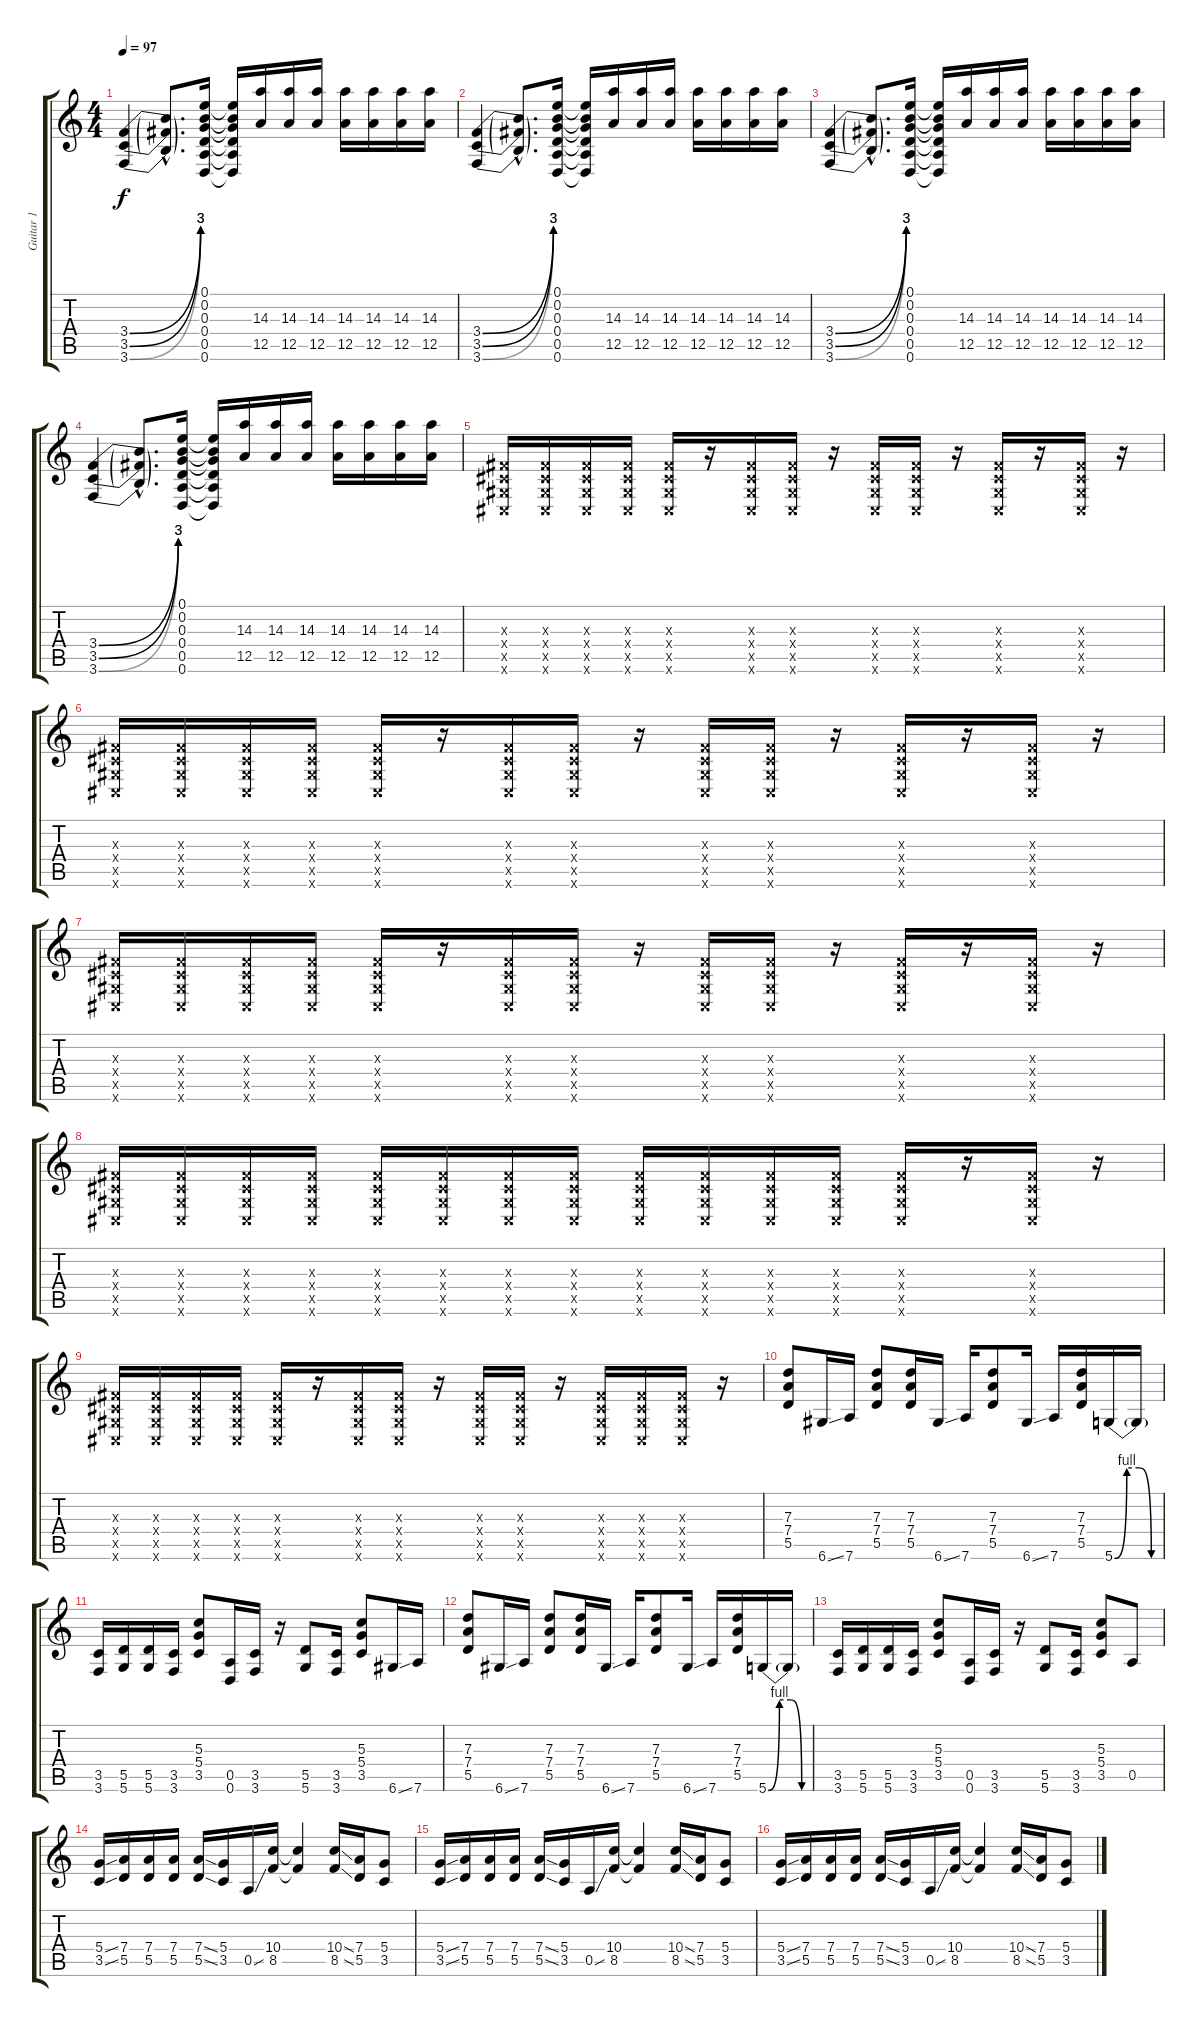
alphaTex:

\track ("Guitar 1" "Guitar 1") {instrument overdrivenguitar}
\staff {score tabs}
\tuning (E4 B3 G3 D3 A2 D2) {hide}
\ts (4 4)
\tempo 97
\clef g2
\ks c
(3.4{be (bend 0 0 60 12)} 3.5{be (bend 0 0 60 12)} 3.6{be (bend 0 0 60 12)}).4{dy f} (3.4{hac t} 3.5{hac t} 3.6{hac t}).8{d} (0.1 0.2 0.3 0.4 0.5 0.6).16 (0.1{t} 0.2{t} 0.3{t} 0.4{t} 0.5{t} 0.6{t}).16 (14.3 12.5).16 (14.3 12.5).16 (14.3 12.5).16 (14.3 12.5).16 (14.3 12.5).16 (14.3 12.5).16 (14.3 12.5).16 |
(3.4{be (bend 0 0 60 12)} 3.5{be (bend 0 0 60 12)} 3.6{be (bend 0 0 60 12)}).4 (3.4{hac t} 3.5{hac t} 3.6{hac t}).8{d} (0.1 0.2 0.3 0.4 0.5 0.6).16 (0.1{t} 0.2{t} 0.3{t} 0.4{t} 0.5{t} 0.6{t}).16 (14.3 12.5).16 (14.3 12.5).16 (14.3 12.5).16 (14.3 12.5).16 (14.3 12.5).16 (14.3 12.5).16 (14.3 12.5).16 |
(3.4{be (bend 0 0 60 12)} 3.5{be (bend 0 0 60 12)} 3.6{be (bend 0 0 60 12)}).4 (3.4{hac t} 3.5{hac t} 3.6{hac t}).8{d} (0.1 0.2 0.3 0.4 0.5 0.6).16 (0.1{t} 0.2{t} 0.3{t} 0.4{t} 0.5{t} 0.6{t}).16 (14.3 12.5).16 (14.3 12.5).16 (14.3 12.5).16 (14.3 12.5).16 (14.3 12.5).16 (14.3 12.5).16 (14.3 12.5).16 |
(3.4{be (bend 0 0 60 12)} 3.5{be (bend 0 0 60 12)} 3.6{be (bend 0 0 60 12)}).4 (3.4{hac t} 3.5{hac t} 3.6{hac t}).8{d} (0.1 0.2 0.3 0.4 0.5 0.6).16 (0.1{t} 0.2{t} 0.3{t} 0.4{t} 0.5{t} 0.6{t}).16 (14.3 12.5).16 (14.3 12.5).16 (14.3 12.5).16 (14.3 12.5).16 (14.3 12.5).16 (14.3 12.5).16 (14.3 12.5).16 |
(-1.3{x} -1.4{x} -1.5{x} -1.6{x}).16 (-1.3{x} -1.4{x} -1.5{x} -1.6{x}).16 (-1.3{x} -1.4{x} -1.5{x} -1.6{x}).16 (-1.3{x} -1.4{x} -1.5{x} -1.6{x}).16 (-1.3{x} -1.4{x} -1.5{x} -1.6{x}).16 r.16 (-1.3{x} -1.4{x} -1.5{x} -1.6{x}).16 (-1.3{x} -1.4{x} -1.5{x} -1.6{x}).16 r.16 (-1.3{x} -1.4{x} -1.5{x} -1.6{x}).16 (-1.3{x} -1.4{x} -1.5{x} -1.6{x}).16 r.16 (-1.3{x} -1.4{x} -1.5{x} -1.6{x}).16 r.16 (-1.3{x} -1.4{x} -1.5{x} -1.6{x}).16 r.16 |
(-1.3{x} -1.4{x} -1.5{x} -1.6{x}).16 (-1.3{x} -1.4{x} -1.5{x} -1.6{x}).16 (-1.3{x} -1.4{x} -1.5{x} -1.6{x}).16 (-1.3{x} -1.4{x} -1.5{x} -1.6{x}).16 (-1.3{x} -1.4{x} -1.5{x} -1.6{x}).16 r.16 (-1.3{x} -1.4{x} -1.5{x} -1.6{x}).16 (-1.3{x} -1.4{x} -1.5{x} -1.6{x}).16 r.16 (-1.3{x} -1.4{x} -1.5{x} -1.6{x}).16 (-1.3{x} -1.4{x} -1.5{x} -1.6{x}).16 r.16 (-1.3{x} -1.4{x} -1.5{x} -1.6{x}).16 r.16 (-1.3{x} -1.4{x} -1.5{x} -1.6{x}).16 r.16 |
(-1.3{x} -1.4{x} -1.5{x} -1.6{x}).16 (-1.3{x} -1.4{x} -1.5{x} -1.6{x}).16 (-1.3{x} -1.4{x} -1.5{x} -1.6{x}).16 (-1.3{x} -1.4{x} -1.5{x} -1.6{x}).16 (-1.3{x} -1.4{x} -1.5{x} -1.6{x}).16 r.16 (-1.3{x} -1.4{x} -1.5{x} -1.6{x}).16 (-1.3{x} -1.4{x} -1.5{x} -1.6{x}).16 r.16 (-1.3{x} -1.4{x} -1.5{x} -1.6{x}).16 (-1.3{x} -1.4{x} -1.5{x} -1.6{x}).16 r.16 (-1.3{x} -1.4{x} -1.5{x} -1.6{x}).16 r.16 (-1.3{x} -1.4{x} -1.5{x} -1.6{x}).16 r.16 |
(-1.3{x} -1.4{x} -1.5{x} -1.6{x}).16 (-1.3{x} -1.4{x} -1.5{x} -1.6{x}).16 (-1.3{x} -1.4{x} -1.5{x} -1.6{x}).16 (-1.3{x} -1.4{x} -1.5{x} -1.6{x}).16 (-1.3{x} -1.4{x} -1.5{x} -1.6{x}).16 (-1.3{x} -1.4{x} -1.5{x} -1.6{x}).16 (-1.3{x} -1.4{x} -1.5{x} -1.6{x}).16 (-1.3{x} -1.4{x} -1.5{x} -1.6{x}).16 (-1.3{x} -1.4{x} -1.5{x} -1.6{x}).16 (-1.3{x} -1.4{x} -1.5{x} -1.6{x}).16 (-1.3{x} -1.4{x} -1.5{x} -1.6{x}).16 (-1.3{x} -1.4{x} -1.5{x} -1.6{x}).16 (-1.3{x} -1.4{x} -1.5{x} -1.6{x}).16 r.16 (-1.3{x} -1.4{x} -1.5{x} -1.6{x}).16 r.16 |
(-1.3{x} -1.4{x} -1.5{x} -1.6{x}).16 (-1.3{x} -1.4{x} -1.5{x} -1.6{x}).16 (-1.3{x} -1.4{x} -1.5{x} -1.6{x}).16 (-1.3{x} -1.4{x} -1.5{x} -1.6{x}).16 (-1.3{x} -1.4{x} -1.5{x} -1.6{x}).16 r.16 (-1.3{x} -1.4{x} -1.5{x} -1.6{x}).16 (-1.3{x} -1.4{x} -1.5{x} -1.6{x}).16 r.16 (-1.3{x} -1.4{x} -1.5{x} -1.6{x}).16 (-1.3{x} -1.4{x} -1.5{x} -1.6{x}).16 r.16 (-1.3{x} -1.4{x} -1.5{x} -1.6{x}).16 (-1.3{x} -1.4{x} -1.5{x} -1.6{x}).16 (-1.3{x} -1.4{x} -1.5{x} -1.6{x}).16 r.16 |
(7.3 7.4 5.5).8 6.6{ss}.16 7.6.16 (7.3 7.4 5.5).8 (7.3 7.4 5.5).16 6.6{ss}.16 7.6.16 (7.3 7.4 5.5).8 6.6{ss}.16 7.6.16 (7.3 7.4 5.5).16 5.6{be (custom 0 0 15 4 30 4 45 0 60 0)}.16 5.6{t}.16 |
(3.5 3.6).16 (5.5 5.6).16 (5.5 5.6).16 (3.5 3.6).16 (5.3 5.4 3.5).8 (0.5 0.6).16 (3.5 3.6).16 r.16 (5.5 5.6).8 (3.5 3.6).16 (5.3 5.4 3.5).8 6.6{ss}.16 7.6.16 |
(7.3 7.4 5.5).8 6.6{ss}.16 7.6.16 (7.3 7.4 5.5).8 (7.3 7.4 5.5).16 6.6{ss}.16 7.6.16 (7.3 7.4 5.5).8 6.6{ss}.16 7.6.16 (7.3 7.4 5.5).16 5.6{be (custom 0 0 15 4 30 4 45 0 60 0)}.16 5.6{t}.16 |
(3.5 3.6).16 (5.5 5.6).16 (5.5 5.6).16 (3.5 3.6).16 (5.3 5.4 3.5).8 (0.5 0.6).16 (3.5 3.6).16 r.16 (5.5 5.6).8 (3.5 3.6).16 (5.3 5.4 3.5).8 0.5.8 |
(5.4{ss} 3.5{ss}).16 (7.4 5.5).16 (7.4 5.5).16 (7.4 5.5).16 (7.4{ss} 5.5{ss}).16 (5.4 3.5).16 0.5{ss}.16 (10.4 8.5).16 (10.4{t} 8.5{t}).4 (10.4{ss} 8.5{ss}).16 (7.4 5.5).16 (5.4 3.5).8 |
(5.4{ss} 3.5{ss}).16 (7.4 5.5).16 (7.4 5.5).16 (7.4 5.5).16 (7.4{ss} 5.5{ss}).16 (5.4 3.5).16 0.5{ss}.16 (10.4 8.5).16 (10.4{t} 8.5{t}).4 (10.4{ss} 8.5{ss}).16 (7.4 5.5).16 (5.4 3.5).8 |
(5.4{ss} 3.5{ss}).16 (7.4 5.5).16 (7.4 5.5).16 (7.4 5.5).16 (7.4{ss} 5.5{ss}).16 (5.4 3.5).16 0.5{ss}.16 (10.4 8.5).16 (10.4{t} 8.5{t}).4 (10.4{ss} 8.5{ss}).16 (7.4 5.5).16 (5.4 3.5).8
